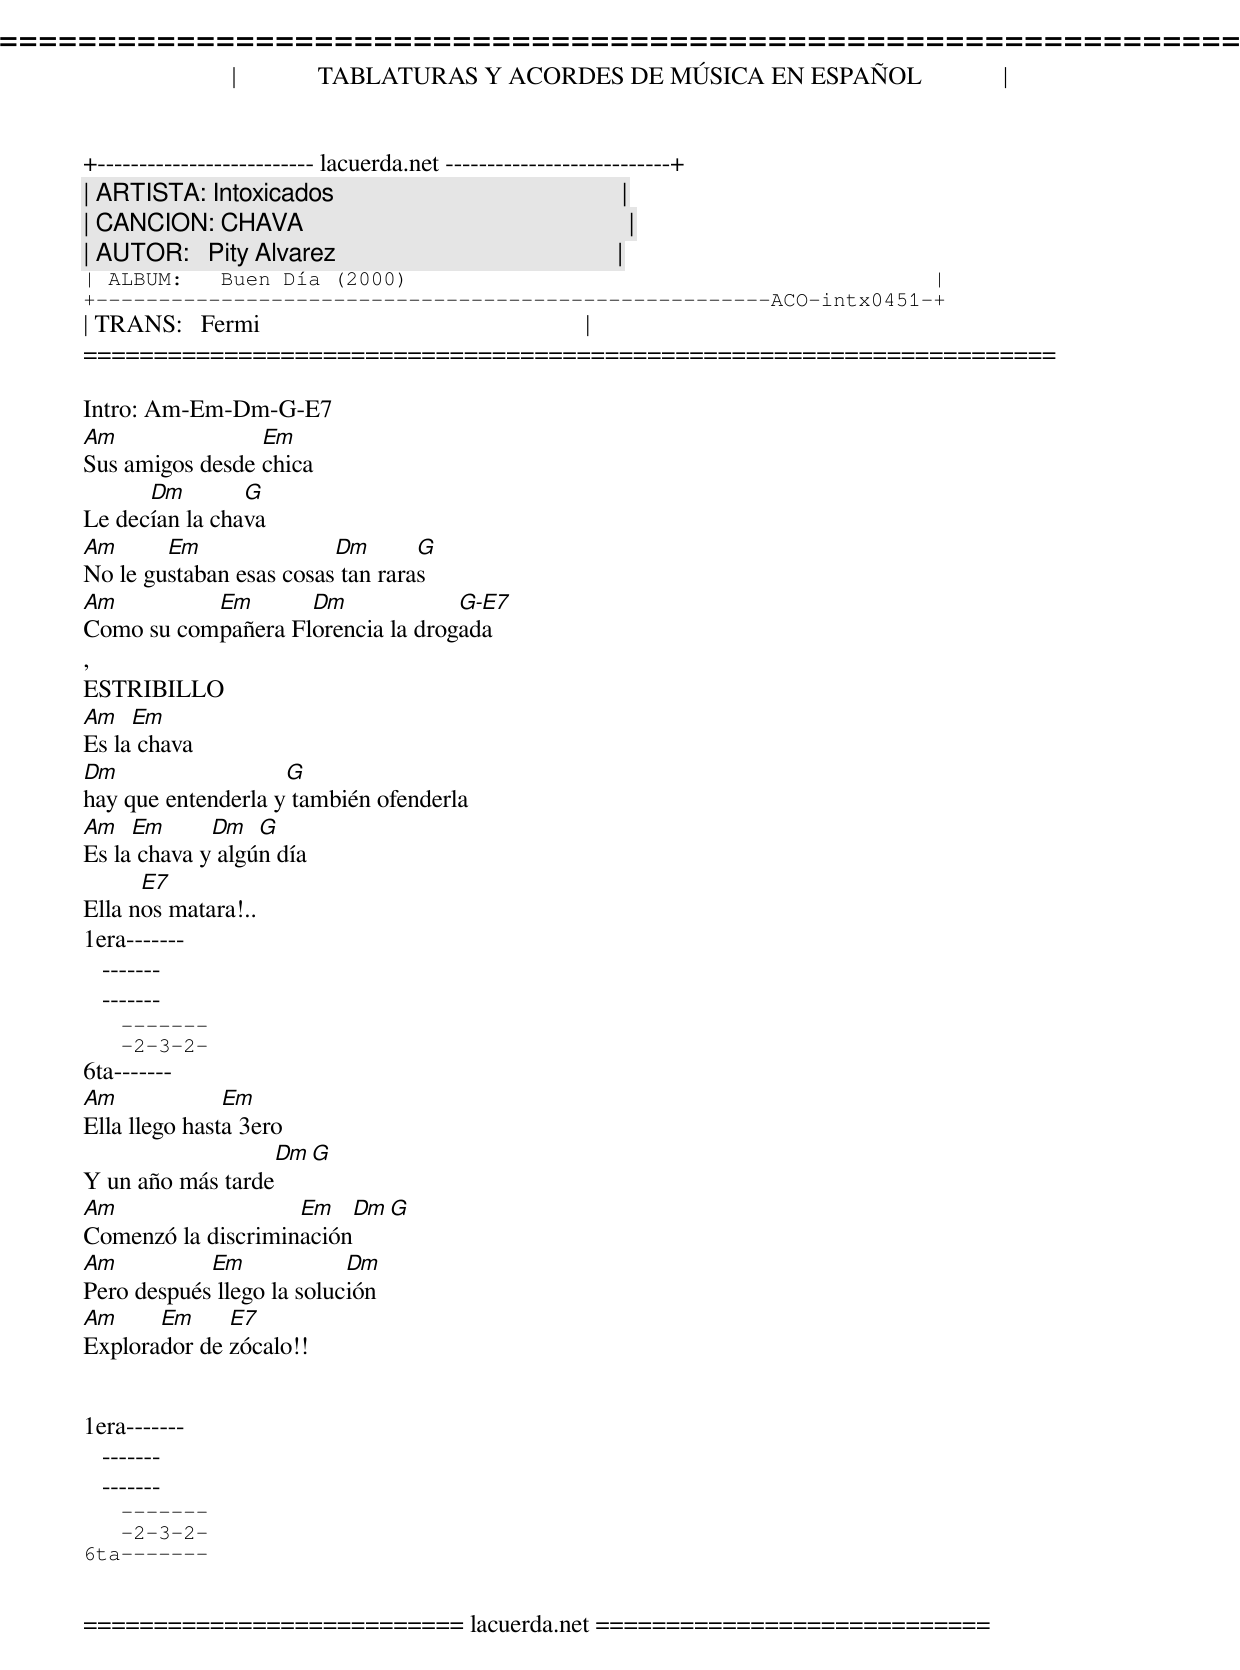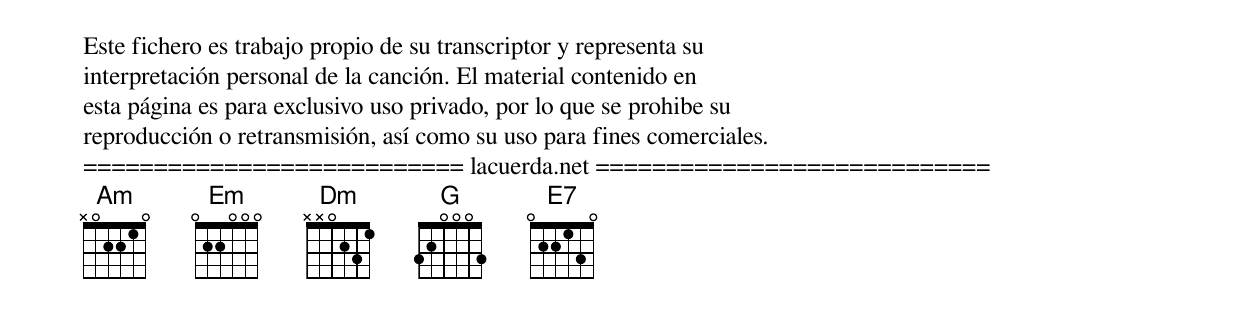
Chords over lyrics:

=====================================================================
|             TABLATURAS Y ACORDES DE MÚSICA EN ESPAÑOL             |
+-------------------------- lacuerda.net ---------------------------+
| ARTISTA: Intoxicados                                              |
| CANCION: CHAVA                                                    |
| AUTOR:   Pity Alvarez                                             |
| ALBUM:   Buen Día (2000)                                          |
+------------------------------------------------------ACO-intx0451-+
| TRANS:   Fermi                                                    |
=====================================================================

Intro: Am-Em-Dm-G-E7
Am               Em
Sus amigos desde chica
      Dm        G
Le decían la chava
Am      Em               Dm       G
No le gustaban esas cosas tan raras
Am         Em       Dm             G-E7
Como su compañera Florencia la drogada
,
ESTRIBILLO
Am   Em
Es la chava
Dm                  G
hay que entenderla y también ofenderla
Am   Em      Dm   G
Es la chava y algún día
      E7
Ella nos matara!..
1era-------
   -------
   -------
   -------
   -2-3-2-
6ta-------
Am             Em
Ella llego hasta 3ero
                  Dm   G
Y un año más tarde
Am                  Em        Dm   G
Comenzó la discriminación
Am          Em             Dm
Pero después llego la solución
Am     Em     E7
Explorador de zócalo!!


1era-------
   -------
   -------
   -------
   -2-3-2-
6ta-------


=========================== lacuerda.net ============================
Este fichero es trabajo propio de su transcriptor y representa su
interpretación personal de la canción. El material contenido en
esta página es para exclusivo uso privado, por lo que se prohibe su
reproducción o retransmisión, así como su uso para fines comerciales.
=========================== lacuerda.net ============================
